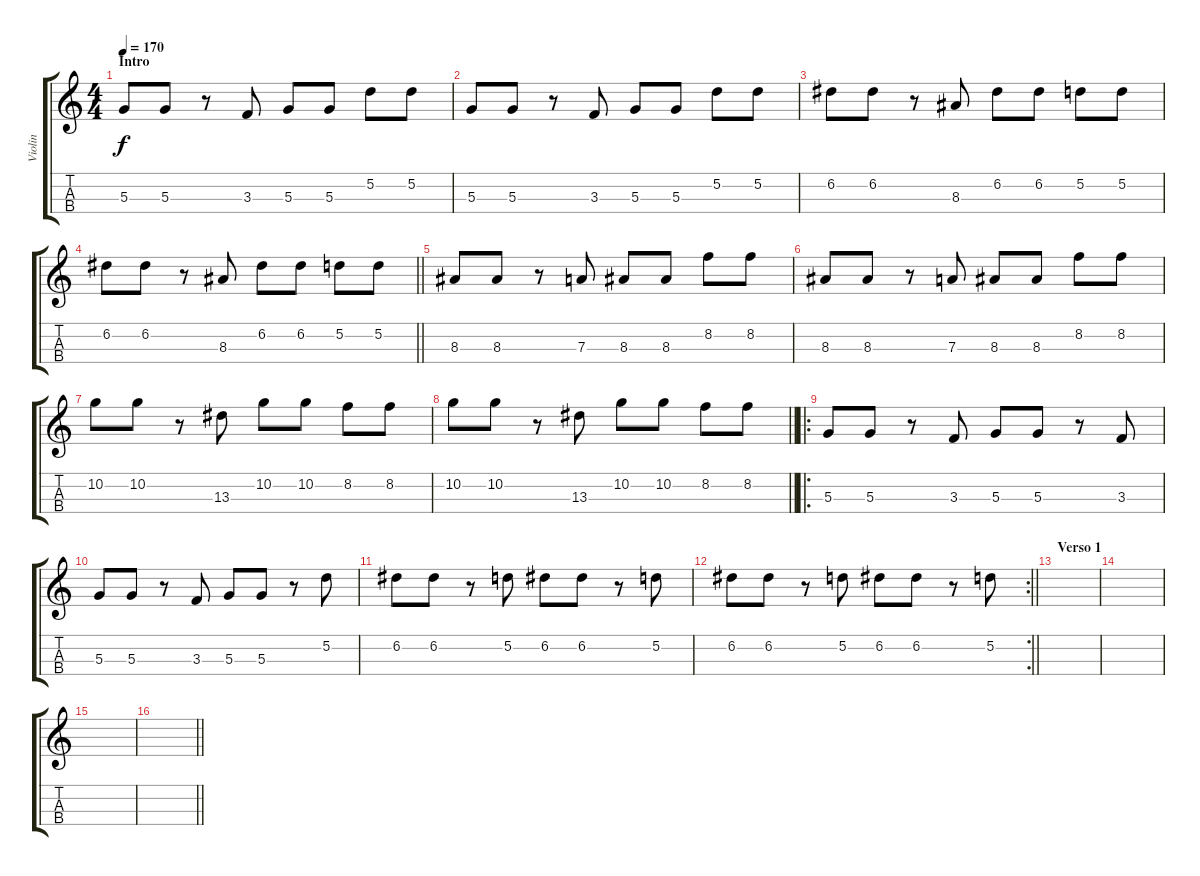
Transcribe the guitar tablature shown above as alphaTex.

\track ("Violin" "Violin") {instrument violin}
\staff {score tabs}
\tuning (E5 A4 D4 G3) {hide}
\ts (4 4)
\section ("" "Intro")
\tempo 170
\clef g2
\ks c
5.3.8{dy f instrument violin} 5.3.8 r.8 3.3.8 5.3.8 5.3.8 5.2.8 5.2.8 |
5.3.8 5.3.8 r.8 3.3.8 5.3.8 5.3.8 5.2.8 5.2.8 |
6.2.8 6.2.8 r.8 8.3.8 6.2.8 6.2.8 5.2.8 5.2.8 |
\barLineRight lightlight
6.2.8 6.2.8 r.8 8.3.8 6.2.8 6.2.8 5.2.8 5.2.8 |
8.3.8 8.3.8 r.8 7.3.8 8.3.8 8.3.8 8.2.8 8.2.8 |
8.3.8 8.3.8 r.8 7.3.8 8.3.8 8.3.8 8.2.8 8.2.8 |
10.2.8 10.2.8 r.8 13.3.8 10.2.8 10.2.8 8.2.8 8.2.8 |
\barLineRight lightlight
10.2.8 10.2.8 r.8 13.3.8 10.2.8 10.2.8 8.2.8 8.2.8 |
\ro
5.3.8 5.3.8 r.8 3.3.8 5.3.8 5.3.8 r.8 3.3.8 |
5.3.8 5.3.8 r.8 3.3.8 5.3.8 5.3.8 r.8 5.2.8 |
6.2.8 6.2.8 r.8 5.2.8 6.2.8 6.2.8 r.8 5.2.8 |
\rc 2
\barLineRight lightlight
6.2.8 6.2.8 r.8 5.2.8 6.2.8 6.2.8 r.8 5.2.8 |
\section ("" "Verso 1")
|
|
|
\barLineRight lightlight
